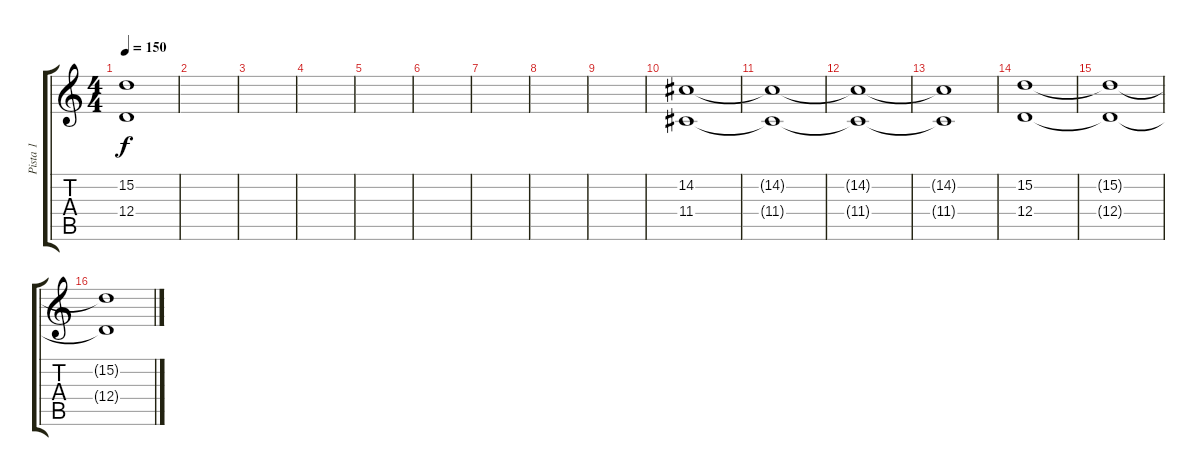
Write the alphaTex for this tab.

\track ("Pista 1" "Pista 1") {instrument fx6goblins}
\staff {score tabs}
\tuning (E4 B3 G3 D3 A2 E2) {hide}
\ts (4 4)
\tempo 150
\clef g2
\ks c
(15.2{t} 12.4{t}).1{dy f} |
|
|
|
|
|
|
|
|
(14.2 11.4).1 |
(14.2{t} 11.4{t}).1 |
(14.2{t} 11.4{t}).1 |
(14.2{t} 11.4{t}).1 |
(15.2 12.4).1 |
(15.2{t} 12.4{t}).1 |
(15.2{t} 12.4{t}).1
